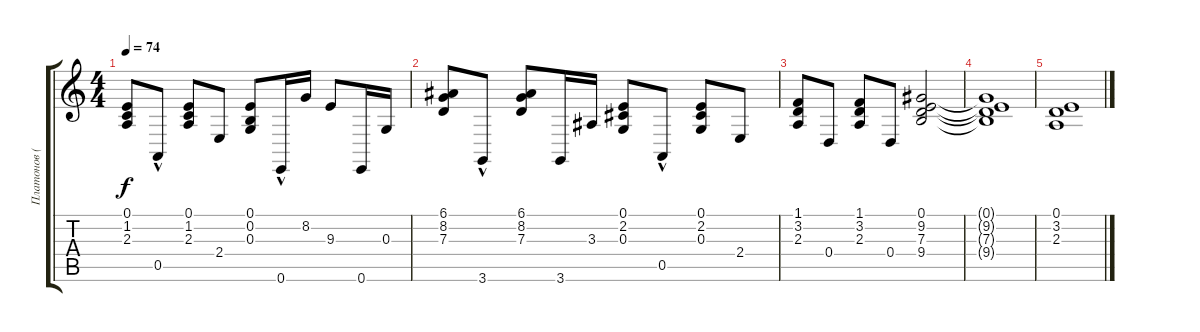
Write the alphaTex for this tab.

\track ("Платонов (Клавиш. 3)" "Платонов (") {instrument electricpiano1}
\staff {score tabs}
\tuning (E4 B3 G3 D3 A2 E2) {hide}
\ts (4 4)
\tempo 74
\clef g2
\ks c
(0.1 1.2 2.3).8{dy f} 0.5{hac}.8 (0.1 1.2 2.3).8 2.4.8 (0.1 0.2 0.3).8 0.6{hac}.16 8.2.16 9.3.8 0.6.16 0.3.16 |
(6.1 8.2 7.3).8 3.6{hac}.8 (6.1 8.2 7.3).8 3.6.16 3.3.16 (0.1 2.2 0.3).8 0.5{hac}.8 (0.1 2.2 0.3).8 2.4.8 |
(1.1 3.2 2.3).8 0.4.8 (1.1 3.2 2.3).8 0.4.8 (0.1 9.2 7.3 9.4).2 |
(0.1{t} 9.2{t} 7.3{t} 9.4{t}).1 |
(0.1 3.2 2.3).1
